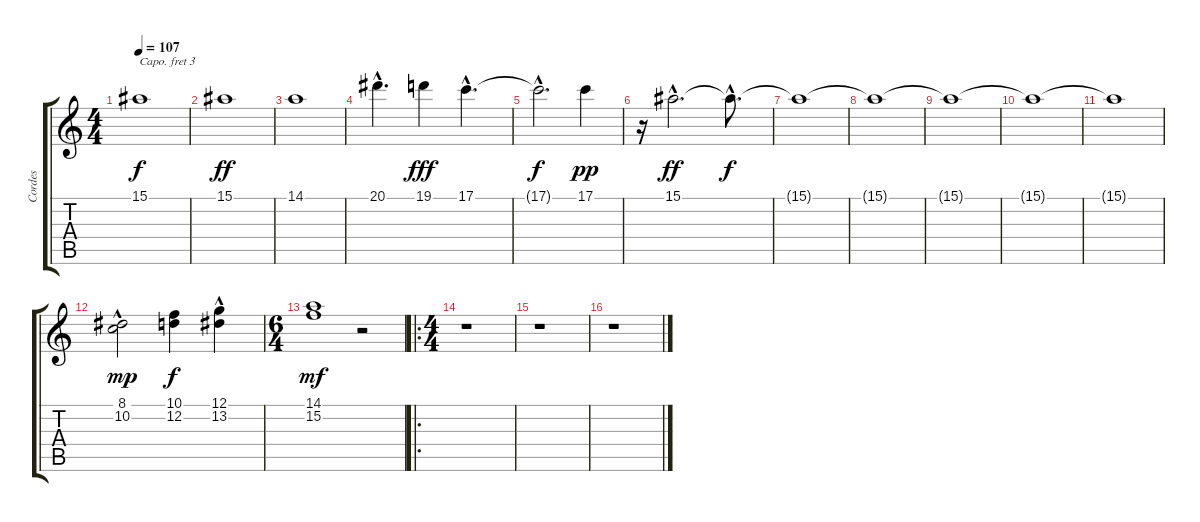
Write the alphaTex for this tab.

\track ("Cordes" "Cordes") {instrument stringensemble2}
\staff {score tabs}
\capo 3
\tuning (E4 B3 G3 D3 A2 E2) {hide}
\ts (4 4)
\tempo 107
\clef g2
\ks c
15.1{t}.1{dy f} |
15.1.1{dy ff} |
14.1.1 |
20.1{hac}.4{d} 19.1.4{dy fff} 17.1{hac}.4{d} |
17.1{hac t}.2{d dy f} 17.1.4{dy pp} |
r.16 15.1{hac}.2{d dy ff} 15.1{hac t}.8{d dy f} |
15.1{t}.1 |
15.1{t}.1 |
15.1{t}.1 |
15.1{t}.1 |
15.1{t}.1 |
(8.1 10.2{hac}).2{dy mp} (10.1 12.2).4{dy f} (12.1{hac} 13.2).4 |
\ts (6 4)
(14.1 15.2).1{dy mf} r.2 |
\ro
\ts (4 4)
r.1 |
r.1 |
r.1
